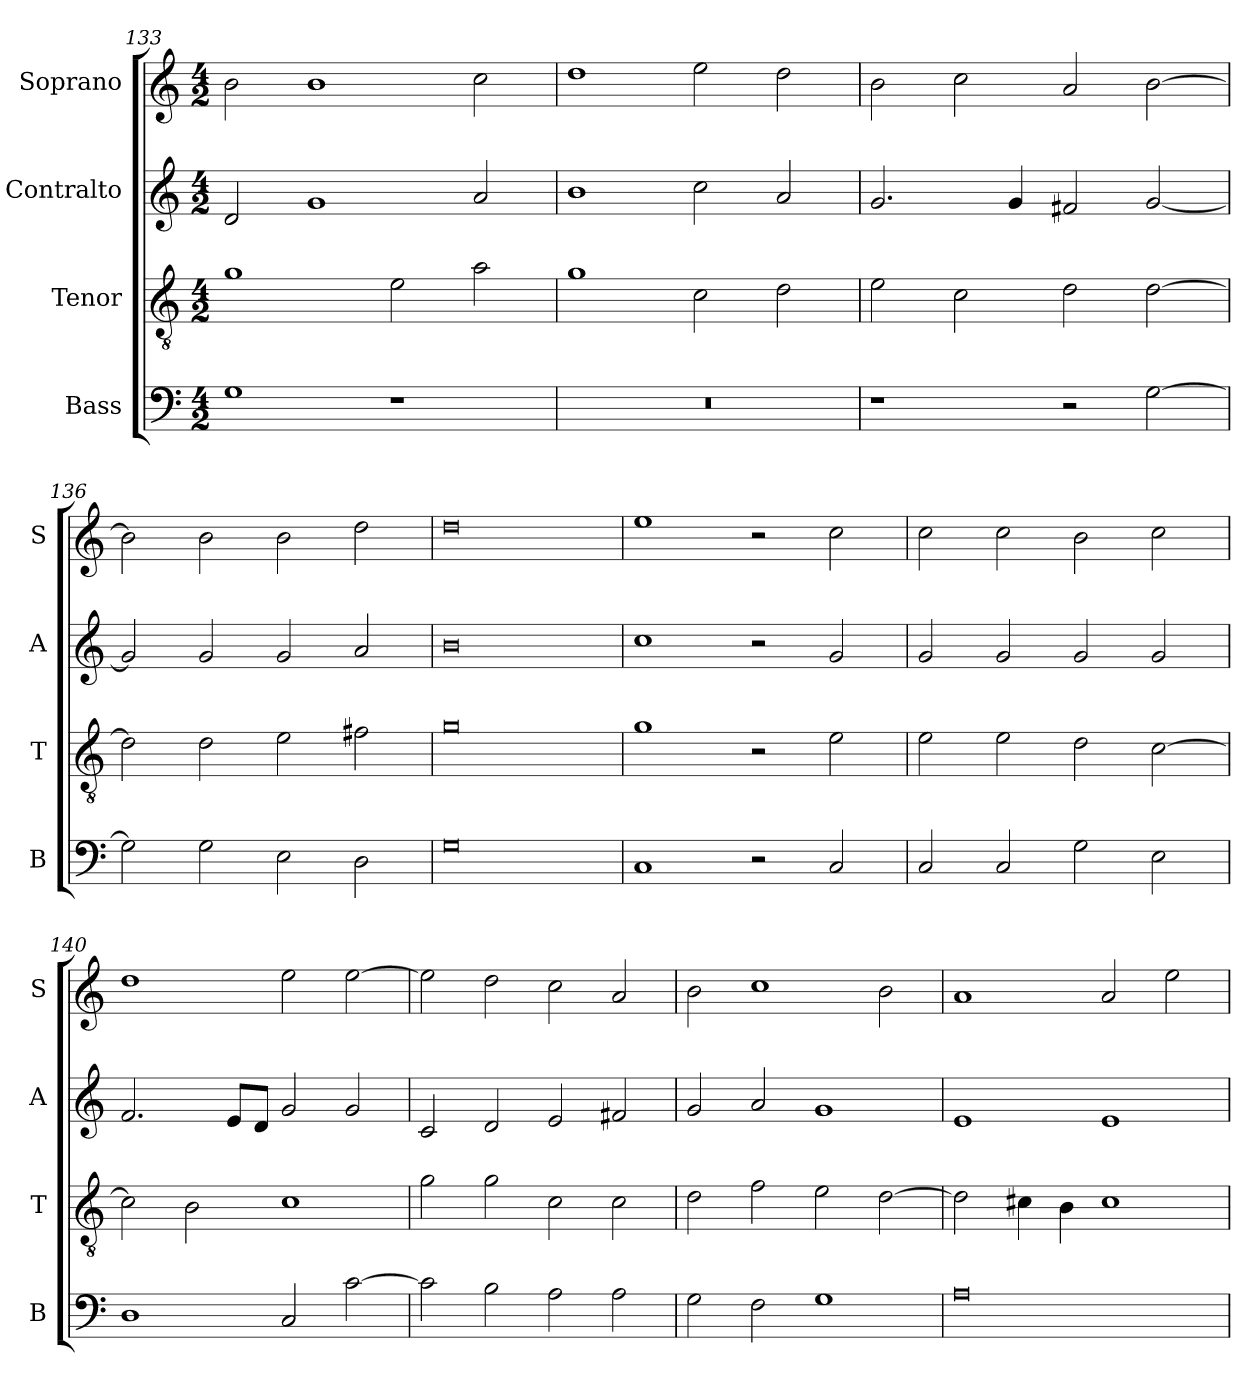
**kern	**kern	**kern	**kern
*part4	*part3	*part2	*part1
*staff4	*staff3	*staff2	*staff1
*I"Bass	*I"Tenor	*I"Contralto	*I"Soprano
*I'B	*I'T	*I'A	*I'S
*clefF4	*clefGv2	*clefG2	*clefG2
*k[]	*k[]	*k[]	*k[]
*G:mix	*G:mix	*G:mix	*G:mix
*M4/2	*M4/2	*M4/2	*M4/2
=133	=133	=133	=133
1G	1g	2d	2b
.	.	1g	1b
1r	2e	.	.
.	2a	2a	2cc
=134	=134	=134	=134
0r	1g	1b	1dd
.	2c	2cc	2ee
.	2d	2a	2dd
=135	=135	=135	=135
1r	2e	2.g	2b
.	2c	.	2cc
.	.	4g	.
2r	2d	2f#X	2a
[2G	[2d	[2g	[2b
=136	=136	=136	=136
2G]	2d]	2g]	2b]
2G	2d	2g	2b
2E	2e	2g	2b
2D	2f#X	2a	2dd
=137	=137	=137	=137
0G	0g	0b	0dd
=138	=138	=138	=138
1C	1g	1cc	1ee
2r	2r	2r	2r
2C	2e	2g	2cc
=139	=139	=139	=139
2C	2e	2g	2cc
2C	2e	2g	2cc
2G	2d	2g	2b
2E	[2c	2g	2cc
=140	=140	=140	=140
1D	2c]	2.f	1dd
.	2B	.	.
.	.	8e/L	.
.	.	8d/J	.
2C	1c	2g	2ee
[2c	.	2g	[2ee
=141	=141	=141	=141
2c]	2g	2c	2ee]
2B	2g	2d	2dd
2A	2c	2e	2cc
2A	2c	2f#X	2a
=142	=142	=142	=142
2G	2d	2g	2b
2F	2f	2a	1cc
1G	2e	1g	.
.	[2d	.	2b
=143	=143	=143	=143
0A	2d]	1e	1a
.	4c#X	.	.
.	4B	.	.
.	1c#	1e	2a
.	.	.	2ee
=	=	=	=
*-	*-	*-	*-
